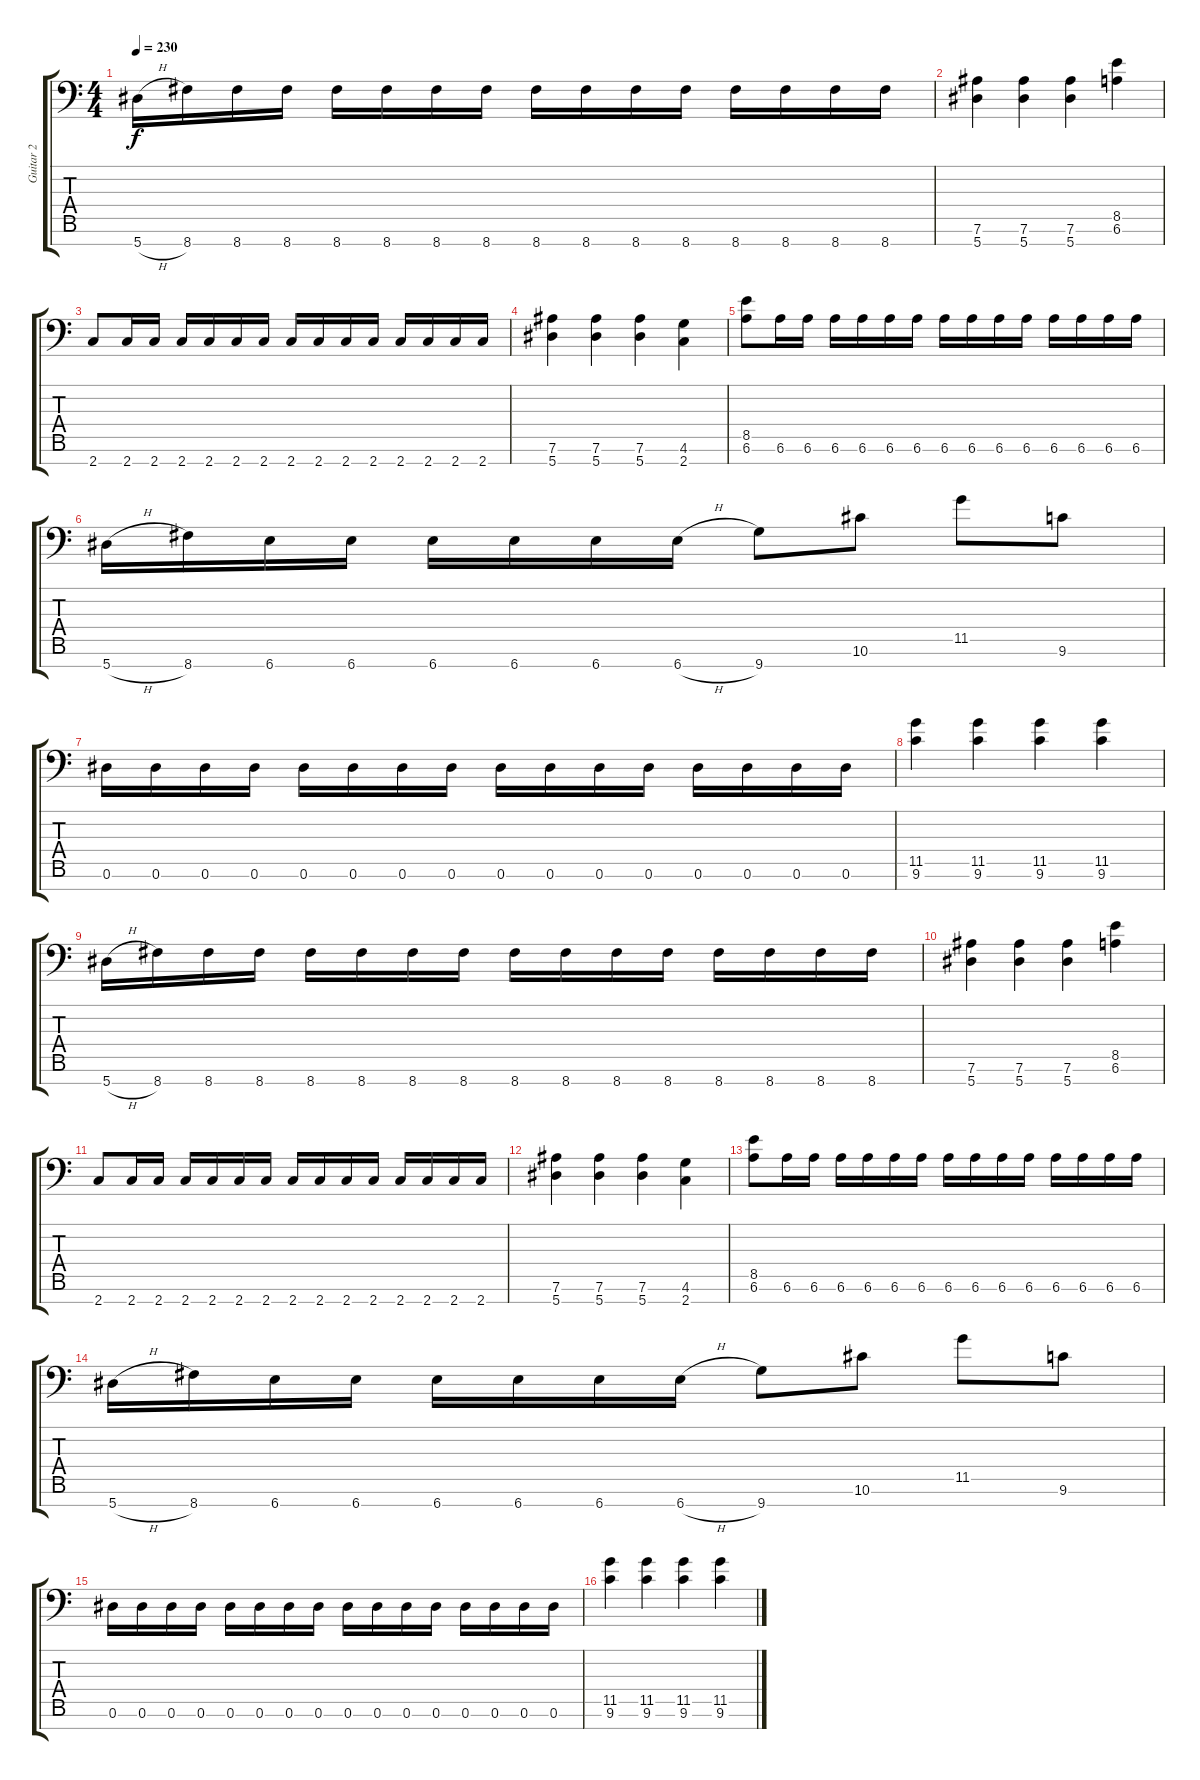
\track ("Guitar 2" "Guitar 2") {instrument distortionguitar}
\staff {score tabs}
\tuning (Eb4 Bb3 Gb3 Db3 Ab2 Eb2 Bb1) {hide}
\ts (4 4)
\tempo 230
\clef f4
\ks c
5.7{h}.16{dy f} 8.7.16 8.7.16 8.7.16 8.7.16 8.7.16 8.7.16 8.7.16 8.7.16 8.7.16 8.7.16 8.7.16 8.7.16 8.7.16 8.7.16 8.7.16 |
(7.6 5.7).4 (7.6 5.7).4 (7.6 5.7).4 (8.5 6.6).4 |
2.7.8 2.7.16 2.7.16 2.7.16 2.7.16 2.7.16 2.7.16 2.7.16 2.7.16 2.7.16 2.7.16 2.7.16 2.7.16 2.7.16 2.7.16 |
(7.6 5.7).4 (7.6 5.7).4 (7.6 5.7).4 (4.6 2.7).4 |
(8.5 6.6).8 6.6.16 6.6.16 6.6.16 6.6.16 6.6.16 6.6.16 6.6.16 6.6.16 6.6.16 6.6.16 6.6.16 6.6.16 6.6.16 6.6.16 |
5.7{h}.16 8.7.16 6.7.16 6.7.16 6.7.16 6.7.16 6.7.16 6.7{h}.16 9.7.8 10.6.8 11.5.8 9.6.8 |
0.6.16 0.6.16 0.6.16 0.6.16 0.6.16 0.6.16 0.6.16 0.6.16 0.6.16 0.6.16 0.6.16 0.6.16 0.6.16 0.6.16 0.6.16 0.6.16 |
(11.5 9.6).4 (11.5 9.6).4 (11.5 9.6).4 (11.5 9.6).4 |
5.7{h}.16 8.7.16 8.7.16 8.7.16 8.7.16 8.7.16 8.7.16 8.7.16 8.7.16 8.7.16 8.7.16 8.7.16 8.7.16 8.7.16 8.7.16 8.7.16 |
(7.6 5.7).4 (7.6 5.7).4 (7.6 5.7).4 (8.5 6.6).4 |
2.7.8 2.7.16 2.7.16 2.7.16 2.7.16 2.7.16 2.7.16 2.7.16 2.7.16 2.7.16 2.7.16 2.7.16 2.7.16 2.7.16 2.7.16 |
(7.6 5.7).4 (7.6 5.7).4 (7.6 5.7).4 (4.6 2.7).4 |
(8.5 6.6).8 6.6.16 6.6.16 6.6.16 6.6.16 6.6.16 6.6.16 6.6.16 6.6.16 6.6.16 6.6.16 6.6.16 6.6.16 6.6.16 6.6.16 |
5.7{h}.16 8.7.16 6.7.16 6.7.16 6.7.16 6.7.16 6.7.16 6.7{h}.16 9.7.8 10.6.8 11.5.8 9.6.8 |
0.6.16 0.6.16 0.6.16 0.6.16 0.6.16 0.6.16 0.6.16 0.6.16 0.6.16 0.6.16 0.6.16 0.6.16 0.6.16 0.6.16 0.6.16 0.6.16 |
(11.5 9.6).4 (11.5 9.6).4 (11.5 9.6).4 (11.5 9.6).4
